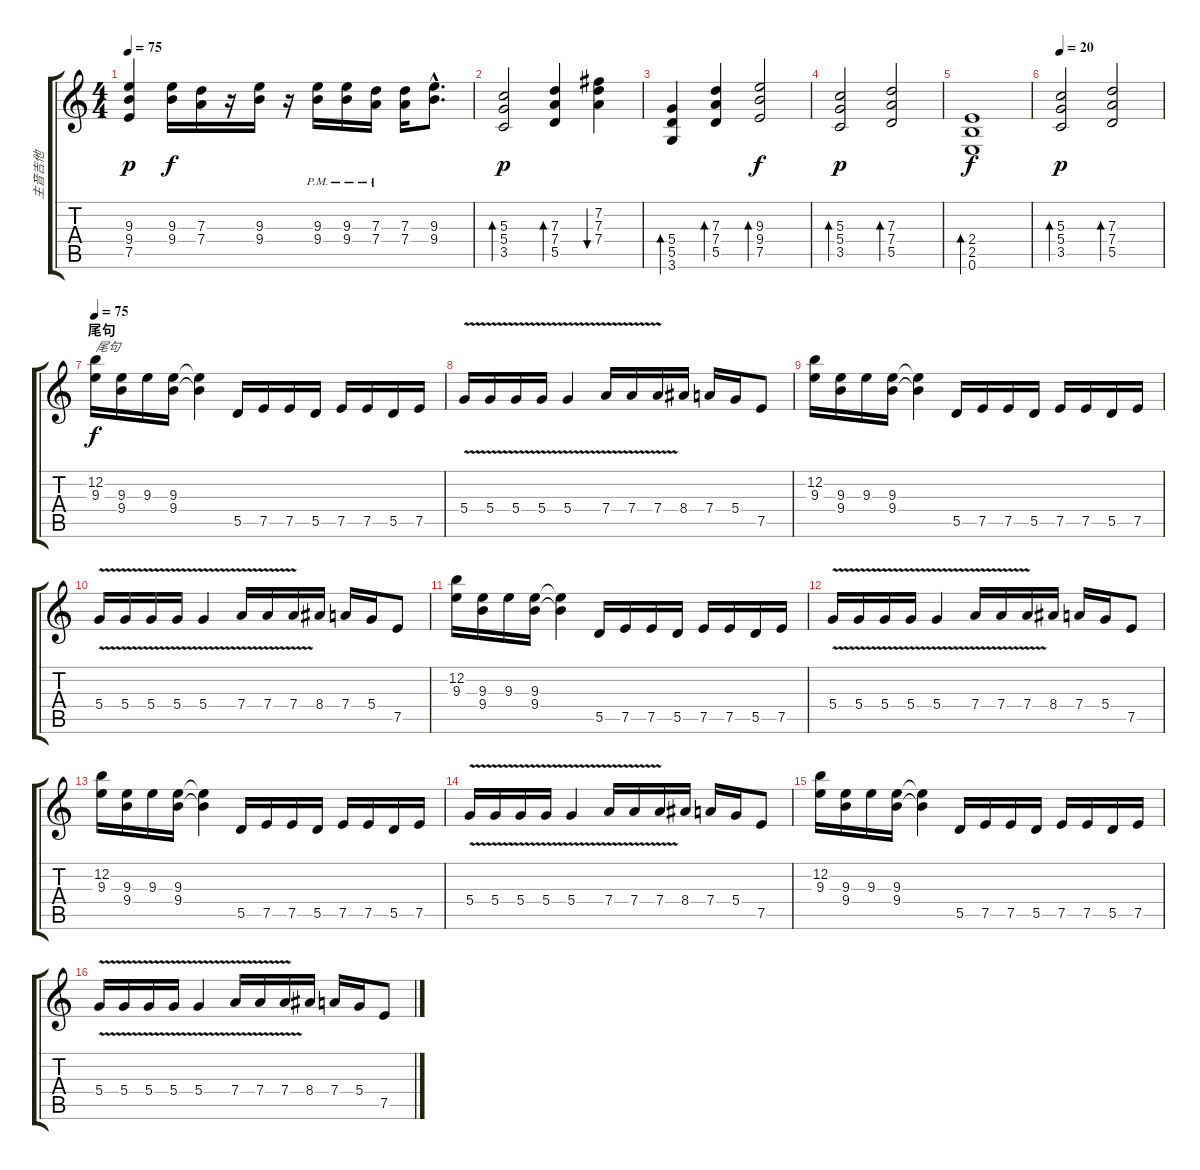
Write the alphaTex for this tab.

\track ("主音吉他" "主音吉他") {instrument overdrivenguitar}
\staff {score tabs}
\tuning (E4 B3 G3 D3 A2 E2) {hide}
\ts (4 4)
\tempo 75
\clef g2
\ks c
(9.3 9.4 7.5).4{dy p} (9.3 9.4).16{dy f} (7.3 7.4).16 r.16 (9.3 9.4).16 r.16 (9.3{pm} 9.4{pm}).16 (9.3{pm} 9.4{pm}).16 (7.3{pm} 7.4{pm}).16 (7.3 7.4).16 (9.3{hac} 9.4{hac}).8{d} |
(5.3 5.4 3.5).2{bd 30 dy p} (7.3 7.4 5.5).4{bd 30} (7.2 7.3 7.4).4{bu 30} |
(5.4 5.5 3.6).4{bd 30} (7.3 7.4 5.5).4{bd 30} (9.3 9.4 7.5).2{bd 30 dy f} |
(5.3 5.4 3.5).2{bd 30 dy p} (7.3 7.4 5.5).2{bd 30} |
(2.4 2.5 0.6).1{bd 30 dy f} |
\tempo 20
(5.3 5.4 3.5).2{bd 30 dy p} (7.3 7.4 5.5).2{bd 30} |
\section ("" "尾句")
\tempo 75
(12.2 9.3).16{txt "尾句" dy f volume 9} (9.3 9.4).16 9.3.16 (9.3 9.4).16 (9.3{t} 9.4{t}).4 5.5.16 7.5.16 7.5.16 5.5.16 7.5.16 7.5.16 5.5.16 7.5.16 |
5.4{v}.16 5.4{v}.16 5.4{v}.16 5.4{v}.16 5.4{v}.4 7.4{v}.16 7.4{v}.16 7.4{v}.16 8.4.16 7.4.16 5.4.16 7.5.8 |
(12.2 9.3).16 (9.3 9.4).16 9.3.16 (9.3 9.4).16 (9.3{t} 9.4{t}).4 5.5.16 7.5.16 7.5.16 5.5.16 7.5.16 7.5.16 5.5.16 7.5.16 |
5.4{v}.16 5.4{v}.16 5.4{v}.16 5.4{v}.16 5.4{v}.4 7.4{v}.16 7.4{v}.16 7.4{v}.16 8.4.16 7.4.16 5.4.16 7.5.8 |
(12.2 9.3).16 (9.3 9.4).16 9.3.16 (9.3 9.4).16 (9.3{t} 9.4{t}).4 5.5.16 7.5.16 7.5.16 5.5.16 7.5.16 7.5.16 5.5.16 7.5.16 |
5.4{v}.16 5.4{v}.16 5.4{v}.16 5.4{v}.16 5.4{v}.4 7.4{v}.16 7.4{v}.16 7.4{v}.16 8.4.16 7.4.16 5.4.16 7.5.8 |
(12.2 9.3).16 (9.3 9.4).16 9.3.16 (9.3 9.4).16 (9.3{t} 9.4{t}).4 5.5.16 7.5.16 7.5.16 5.5.16 7.5.16 7.5.16 5.5.16 7.5.16 |
5.4{v}.16 5.4{v}.16 5.4{v}.16 5.4{v}.16 5.4{v}.4 7.4{v}.16 7.4{v}.16 7.4{v}.16 8.4.16 7.4.16 5.4.16 7.5.8 |
\section ("" "")
(12.2 9.3).16{volume 11} (9.3 9.4).16 9.3.16 (9.3 9.4).16 (9.3{t} 9.4{t}).4 5.5.16 7.5.16 7.5.16 5.5.16 7.5.16 7.5.16 5.5.16 7.5.16 |
5.4{v}.16 5.4{v}.16 5.4{v}.16 5.4{v}.16 5.4{v}.4 7.4{v}.16 7.4{v}.16 7.4{v}.16 8.4.16 7.4.16 5.4.16 7.5.8
